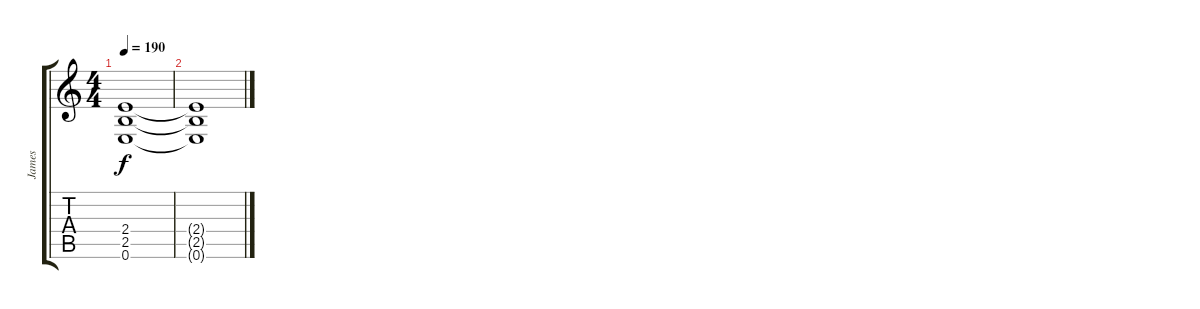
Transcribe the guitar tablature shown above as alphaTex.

\track ("James" "James") {instrument distortionguitar}
\staff {score tabs}
\tuning (E4 B3 G3 D3 A2 E2) {hide}
\ts (4 4)
\tempo 190
\clef g2
\ks c
(2.4{t} 2.5{t} 0.6{t}).1{dy f} |
(2.4{t} 2.5{t} 0.6{t}).1
